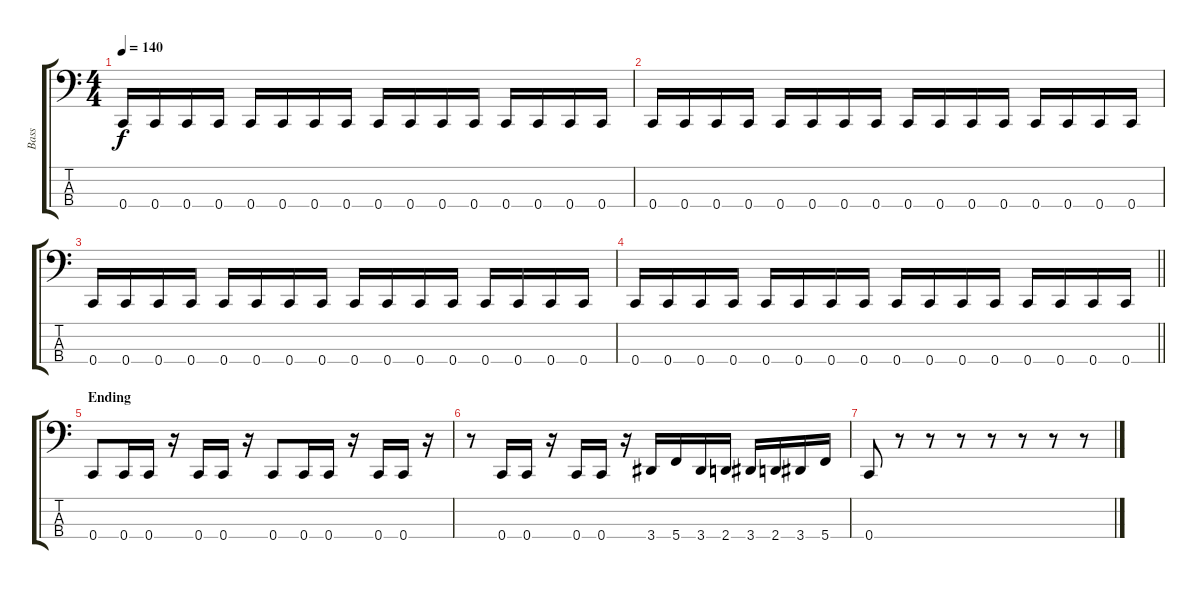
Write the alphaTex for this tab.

\track ("Bass" "Bass") {instrument electricbasspick}
\staff {score tabs}
\tuning (F2 C2 G1 C1) {hide}
\ts (4 4)
\tempo 140
\clef f4
\ks c
0.4.16{dy f} 0.4.16 0.4.16 0.4.16 0.4.16 0.4.16 0.4.16 0.4.16 0.4.16 0.4.16 0.4.16 0.4.16 0.4.16 0.4.16 0.4.16 0.4.16 |
0.4.16 0.4.16 0.4.16 0.4.16 0.4.16 0.4.16 0.4.16 0.4.16 0.4.16 0.4.16 0.4.16 0.4.16 0.4.16 0.4.16 0.4.16 0.4.16 |
0.4.16 0.4.16 0.4.16 0.4.16 0.4.16 0.4.16 0.4.16 0.4.16 0.4.16 0.4.16 0.4.16 0.4.16 0.4.16 0.4.16 0.4.16 0.4.16 |
\barLineRight lightlight
0.4.16 0.4.16 0.4.16 0.4.16 0.4.16 0.4.16 0.4.16 0.4.16 0.4.16 0.4.16 0.4.16 0.4.16 0.4.16 0.4.16 0.4.16 0.4.16 |
\section ("" "Ending")
0.4.8 0.4.16 0.4.16 r.16 0.4.16 0.4.16 r.16 0.4.8 0.4.16 0.4.16 r.16 0.4.16 0.4.16 r.16 |
r.8 0.4.16 0.4.16 r.16 0.4.16 0.4.16 r.16 3.4.16 5.4.16 3.4.16 2.4.16 3.4.16 2.4.16 3.4.16 5.4.16 |
0.4.8 r.8 r.8 r.8 r.8 r.8 r.8 r.8
